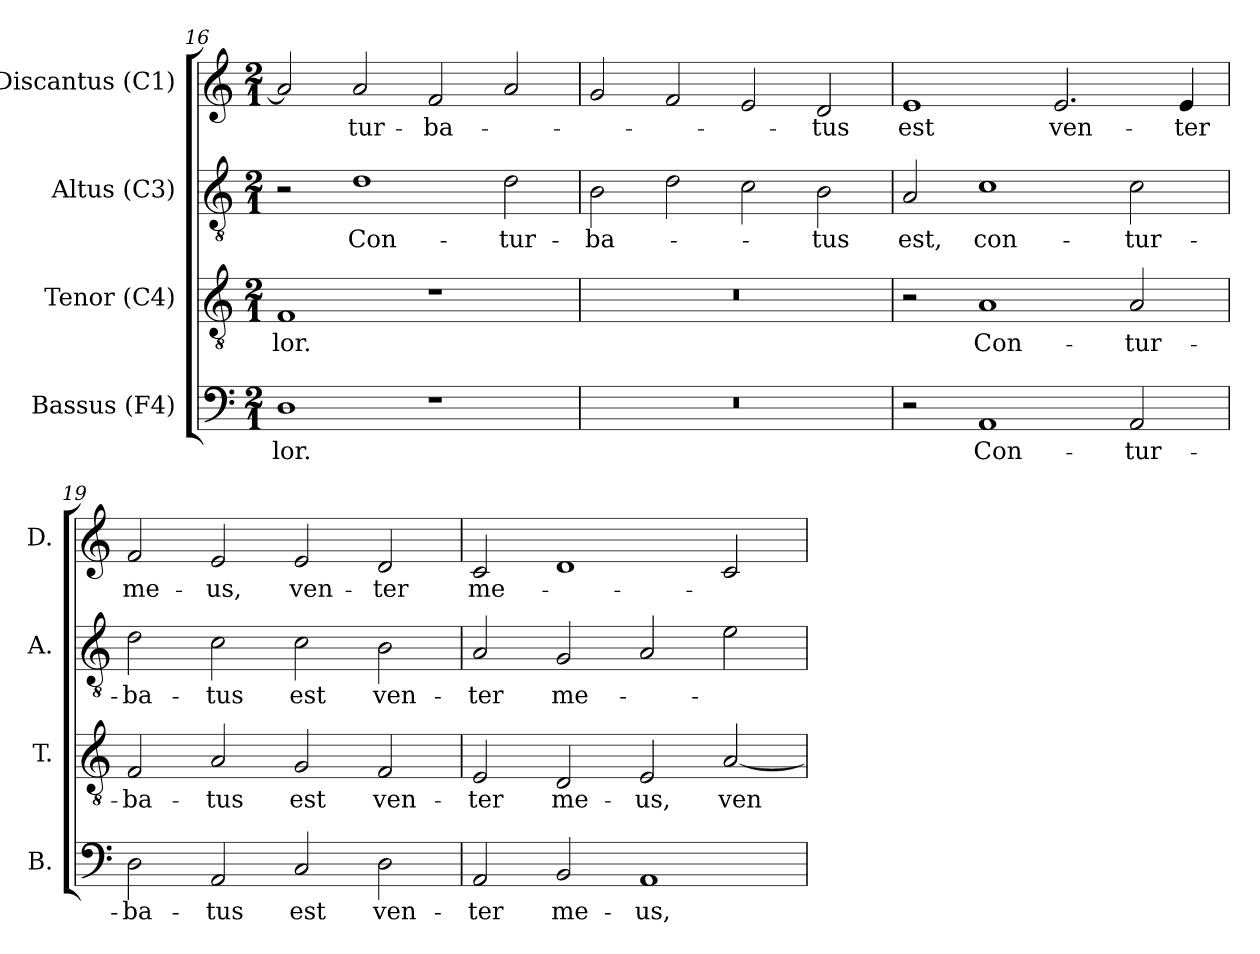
**kern	**text	**kern	**text	**kern	**text	**kern	**text
*part4	*part4	*part3	*part3	*part2	*part2	*part1	*part1
*staff4	*staff4	*staff3	*staff3	*staff2	*staff2	*staff1	*staff1
*I"Bassus (F4)	*	*I"Tenor (C4)	*	*I"Altus (C3)	*	*I"Discantus (C1)	*
*I'B.	*	*I'T.	*	*I'A.	*	*I'D.	*
*clefF4	*	*clefGv2	*	*clefGv2	*	*clefG2	*
*	*	*ITrd7c12	*	*ITrd7c12	*	*	*
*k[]	*	*k[]	*	*k[]	*	*k[]	*
*C:	*	*C:	*	*C:	*	*C:	*
*M2/1	*	*M2/1	*	*M2/1	*	*M2/1	*
=16	=16	=16	=16	=16	=16	=16	=16
!	!LO:LY:b:color=#000000	!	!	!	!	!	!
!	!	!	!LO:LY:b:color=#000000	!	!	!	!
1Di	-lor.	1FFi	-lor.	2r	.	2ai/]	.
!	!	!	!	!	!LO:LY:b:color=#000000	!	!
!	!	!	!	!	!	!	!LO:LY:b:color=#000000
.	.	.	.	1Di	Con-	2ai/	-tur-
!	!	!	!	!	!	!	!LO:LY:b:color=#000000
1r	.	1r	.	.	.	2fi/	-ba-
!	!	!	!	!	!LO:LY:b:color=#000000	!	!
.	.	.	.	2Di\	-tur-	2ai/	.
!!LO:LB:g=z
=17	=17	=17	=17	=17	=17	=17	=17
!LO:N:vis=1	!	!LO:N:vis=1	!	!	!	!	!
!	!	!	!	!	!LO:LY:b:color=#000000	!	!
0r	.	0r	.	2BBi\	-ba-	2gi/	.
.	.	.	.	2Di\	.	2fi/	.
.	.	.	.	2Ci\	.	2ei/	.
!	!	!	!	!	!LO:LY:b:color=#000000	!	!
!	!	!	!	!	!	!	!LO:LY:b:color=#000000
.	.	.	.	2BBi\	-tus	2di/	-tus
=18	=18	=18	=18	=18	=18	=18	=18
!	!	!	!	!	!LO:LY:b:color=#000000	!	!
!	!	!	!	!	!	!	!LO:LY:b:color=#000000
2r	.	2r	.	2AAi/	est,	1ei	est
!	!LO:LY:b:color=#000000	!	!	!	!	!	!
!	!	!	!LO:LY:b:color=#000000	!	!	!	!
!	!	!	!	!	!LO:LY:b:color=#000000	!	!
1AAi	Con-	1AAi	Con-	1Ci	con-	.	.
!	!	!	!	!	!	!	!LO:LY:b:color=#000000
.	.	.	.	.	.	2.ei/	ven-
!	!LO:LY:b:color=#000000	!	!	!	!	!	!
!	!	!	!LO:LY:b:color=#000000	!	!	!	!
!	!	!	!	!	!LO:LY:b:color=#000000	!	!
2AAi/	-tur-	2AAi/	-tur-	2Ci\	-tur-	.	.
!	!	!	!	!	!	!	!LO:LY:b:color=#000000
.	.	.	.	.	.	4ei/	-ter
=19	=19	=19	=19	=19	=19	=19	=19
!	!LO:LY:b:color=#000000	!	!	!	!	!	!
!	!	!	!LO:LY:b:color=#000000	!	!	!	!
!	!	!	!	!	!LO:LY:b:color=#000000	!	!
!	!	!	!	!	!	!	!LO:LY:b:color=#000000
2Di\	-ba-	2FFi/	-ba-	2Di\	-ba-	2fi/	me-
!	!LO:LY:b:color=#000000	!	!	!	!	!	!
!	!	!	!LO:LY:b:color=#000000	!	!	!	!
!	!	!	!	!	!LO:LY:b:color=#000000	!	!
!	!	!	!	!	!	!	!LO:LY:b:color=#000000
2AAi/	-tus	2AAi/	-tus	2Ci\	-tus	2ei/	-us,
!	!LO:LY:b:color=#000000	!	!	!	!	!	!
!	!	!	!LO:LY:b:color=#000000	!	!	!	!
!	!	!	!	!	!LO:LY:b:color=#000000	!	!
!	!	!	!	!	!	!	!LO:LY:b:color=#000000
2Ci/	est	2GGi/	est	2Ci\	est	2ei/	ven-
!	!LO:LY:b:color=#000000	!	!	!	!	!	!
!	!	!	!LO:LY:b:color=#000000	!	!	!	!
!	!	!	!	!	!LO:LY:b:color=#000000	!	!
!	!	!	!	!	!	!	!LO:LY:b:color=#000000
2Di\	ven-	2FFi/	ven-	2BBi\	ven-	2di/	-ter
=20	=20	=20	=20	=20	=20	=20	=20
!	!LO:LY:b:color=#000000	!	!	!	!	!	!
!	!	!	!LO:LY:b:color=#000000	!	!	!	!
!	!	!	!	!	!LO:LY:b:color=#000000	!	!
!	!	!	!	!	!	!	!LO:LY:b:color=#000000
2AAi/	-ter	2EEi/	-ter	2AAi/	-ter	2ci/	me-
!	!LO:LY:b:color=#000000	!	!	!	!	!	!
!	!	!	!LO:LY:b:color=#000000	!	!	!	!
!	!	!	!	!	!LO:LY:b:color=#000000	!	!
2BBi/	me-	2DDi/	me-	2GGi/	me-	1di	.
!	!LO:LY:b:color=#000000	!	!	!	!	!	!
!	!	!	!LO:LY:b:color=#000000	!	!	!	!
1AAi	-us,	2EEi/	-us,	2AAi/	.	.	.
!	!	!	!LO:LY:b:color=#000000	!	!	!	!
.	.	[2AAi/	ven-	2Ei\	.	2ci/	.
=	=	=	=	=	=	=	=
*-	*-	*-	*-	*-	*-	*-	*-
